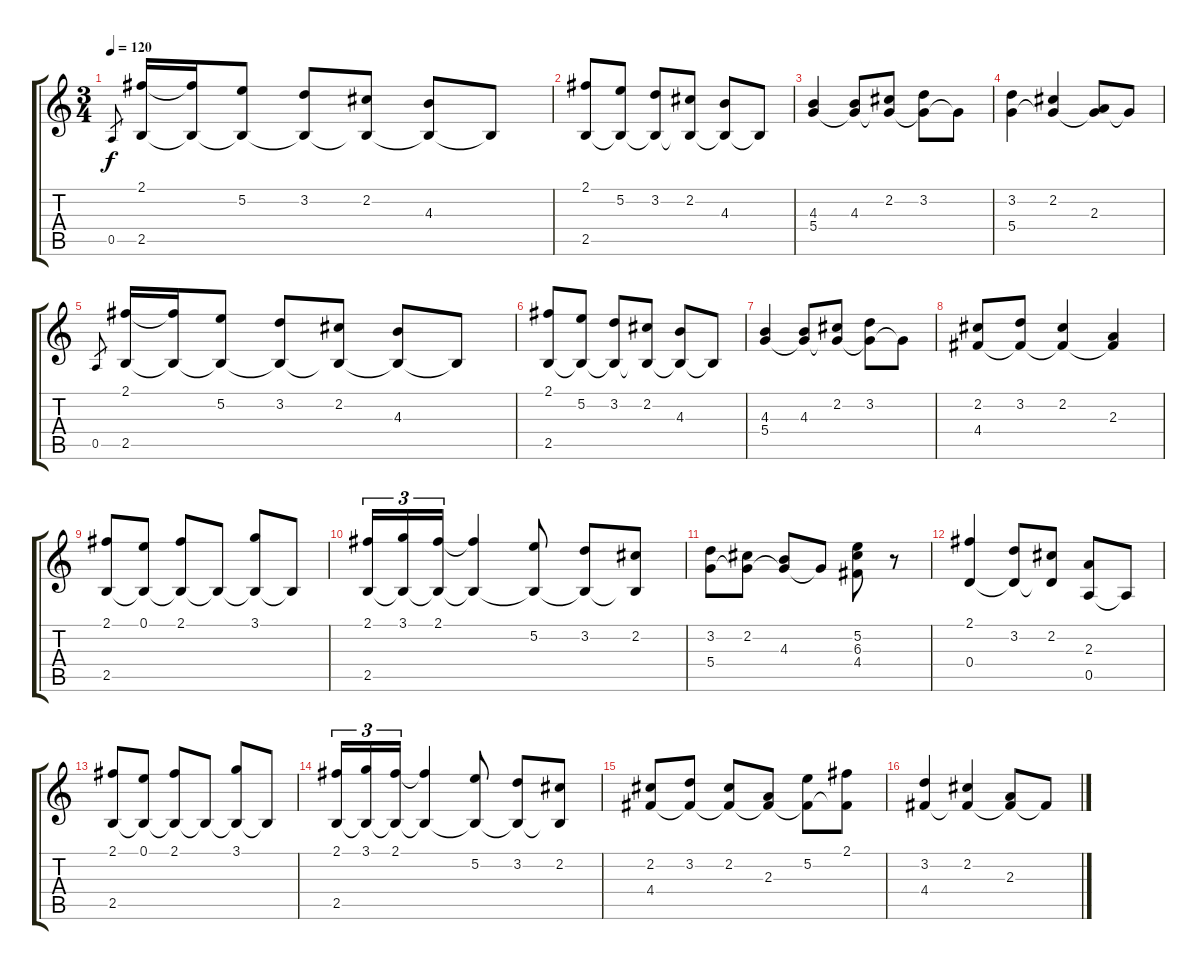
\track "" {instrument acousticguitarnylon}
\staff {score tabs}
\tuning (E4 B3 G3 D3 A2 E2) {hide}
\ts (3 4)
\tempo 120
\clef g2
\ks c
0.5.8{gr dy f instrument acousticguitarnylon} (2.1 2.5).16 (2.1{t} 2.5{t}).16 (5.2 2.5{t}).8 (3.2 2.5{t}).8 (2.2 2.5{t}).8 (4.3 2.5{t}).8 2.5{t}.8 |
(2.1 2.5).8 (5.2 2.5{t}).8 (3.2 2.5{t}).8 (2.2 2.5{t}).8 (4.3 2.5{t}).8 2.5{t}.8 |
(4.3 5.4).4 (4.3 5.4{t}).8 (2.2 5.4{t}).8 (3.2 5.4{t}).8 5.4{t}.8 |
(3.2 5.4).4 (2.2 5.4{t}).4 (2.3 5.4{t}).8 5.4{t}.8 |
0.5.8{gr} (2.1 2.5).16 (2.1{t} 2.5{t}).16 (5.2 2.5{t}).8 (3.2 2.5{t}).8 (2.2 2.5{t}).8 (4.3 2.5{t}).8 2.5{t}.8 |
(2.1 2.5).8 (5.2 2.5{t}).8 (3.2 2.5{t}).8 (2.2 2.5{t}).8 (4.3 2.5{t}).8 2.5{t}.8 |
(4.3 5.4).4 (4.3 5.4{t}).8 (2.2 5.4{t}).8 (3.2 5.4{t}).8 5.4{t}.8 |
(2.2 4.4).8 (3.2 4.4{t}).8 (2.2 4.4{t}).4 (2.3 4.4{t}).4 |
(2.1 2.5).8 (0.1 2.5{t}).8 (2.1 2.5{t}).8 2.5{t}.8 (3.1 2.5{t}).8 2.5{t}.8 |
(2.1 2.5).16{tu (3 2)} (3.1 2.5{t}).16{tu (3 2)} (2.1 2.5{t}).16{tu (3 2)} (2.1{t} 2.5{t}).4 (5.2 2.5{t}).8 (3.2 2.5{t}).8 (2.2 2.5{t}).8 |
(3.2 5.4).8 (2.2 5.4{t}).8 (4.3 5.4{t}).8 5.4{t}.8 (5.2 6.3 4.4).8 r.8 |
(2.1 0.4).4 (3.2 0.4{t}).8 (2.2 0.4{t}).8 (2.3 0.5).8 0.5{t}.8 |
(2.1 2.5).8 (0.1 2.5{t}).8 (2.1 2.5{t}).8 2.5{t}.8 (3.1 2.5{t}).8 2.5{t}.8 |
(2.1 2.5).16{tu (3 2)} (3.1 2.5{t}).16{tu (3 2)} (2.1 2.5{t}).16{tu (3 2)} (2.1{t} 2.5{t}).4 (5.2 2.5{t}).8 (3.2 2.5{t}).8 (2.2 2.5{t}).8 |
(2.2 4.4).8 (3.2 4.4{t}).8 (2.2 4.4{t}).8 (2.3 4.4{t}).8 (5.2 4.4{t}).8 (2.1 4.4{t}).8 |
(3.2 4.4).4 (2.2 4.4{t}).4 (2.3 4.4{t}).8 4.4{t}.8
